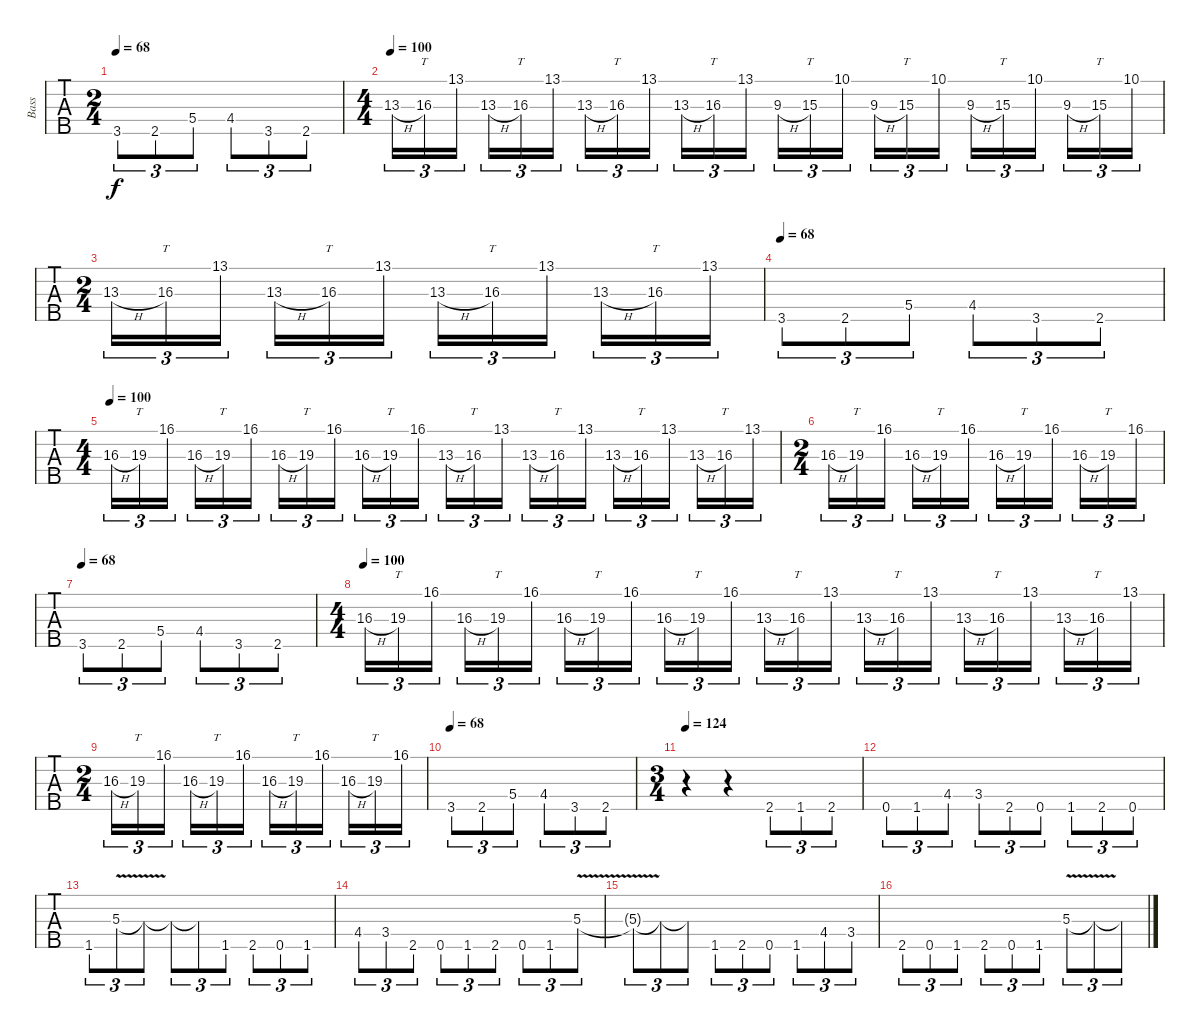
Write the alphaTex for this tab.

\track ("Bass" "Bass") {instrument electricbassfinger}
\staff {tabs}
\tuning (Gb2 Db2 Ab1 Eb1 Bb0) {hide}
\ts (2 4)
\tempo 68
\clef f4
\ks c
3.5.8{tu (3 2) dy f} 2.5.8{tu (3 2)} 5.4.8{tu (3 2)} 4.4.8{tu (3 2)} 3.5.8{tu (3 2)} 2.5.8{tu (3 2)} |
\ts (4 4)
\tempo 100
13.3{h}.16{tu (3 2)} 16.3.16{tt tu (3 2)} 13.1.16{tu (3 2) beam splitsecondary} 13.3{h}.16{tu (3 2)} 16.3.16{tt tu (3 2)} 13.1.16{tu (3 2)} 13.3{h}.16{tu (3 2)} 16.3.16{tt tu (3 2)} 13.1.16{tu (3 2) beam splitsecondary} 13.3{h}.16{tu (3 2)} 16.3.16{tt tu (3 2)} 13.1.16{tu (3 2)} 9.3{h}.16{tu (3 2)} 15.3.16{tt tu (3 2)} 10.1.16{tu (3 2) beam splitsecondary} 9.3{h}.16{tu (3 2)} 15.3.16{tt tu (3 2)} 10.1.16{tu (3 2)} 9.3{h}.16{tu (3 2)} 15.3.16{tt tu (3 2)} 10.1.16{tu (3 2) beam splitsecondary} 9.3{h}.16{tu (3 2)} 15.3.16{tt tu (3 2)} 10.1.16{tu (3 2)} |
\ts (2 4)
13.3{h}.16{tu (3 2)} 16.3.16{tt tu (3 2)} 13.1.16{tu (3 2) beam splitsecondary} 13.3{h}.16{tu (3 2)} 16.3.16{tt tu (3 2)} 13.1.16{tu (3 2)} 13.3{h}.16{tu (3 2)} 16.3.16{tt tu (3 2)} 13.1.16{tu (3 2) beam splitsecondary} 13.3{h}.16{tu (3 2)} 16.3.16{tt tu (3 2)} 13.1.16{tu (3 2)} |
\tempo 68
3.5.8{tu (3 2)} 2.5.8{tu (3 2)} 5.4.8{tu (3 2)} 4.4.8{tu (3 2)} 3.5.8{tu (3 2)} 2.5.8{tu (3 2)} |
\ts (4 4)
\tempo 100
16.3{h}.16{tu (3 2)} 19.3.16{tt tu (3 2)} 16.1.16{tu (3 2) beam splitsecondary} 16.3{h}.16{tu (3 2)} 19.3.16{tt tu (3 2)} 16.1.16{tu (3 2)} 16.3{h}.16{tu (3 2)} 19.3.16{tt tu (3 2)} 16.1.16{tu (3 2) beam splitsecondary} 16.3{h}.16{tu (3 2)} 19.3.16{tt tu (3 2)} 16.1.16{tu (3 2)} 13.3{h}.16{tu (3 2)} 16.3.16{tt tu (3 2)} 13.1.16{tu (3 2) beam splitsecondary} 13.3{h}.16{tu (3 2)} 16.3.16{tt tu (3 2)} 13.1.16{tu (3 2)} 13.3{h}.16{tu (3 2)} 16.3.16{tt tu (3 2)} 13.1.16{tu (3 2) beam splitsecondary} 13.3{h}.16{tu (3 2)} 16.3.16{tt tu (3 2)} 13.1.16{tu (3 2)} |
\ts (2 4)
16.3{h}.16{tu (3 2)} 19.3.16{tt tu (3 2)} 16.1.16{tu (3 2) beam splitsecondary} 16.3{h}.16{tu (3 2)} 19.3.16{tt tu (3 2)} 16.1.16{tu (3 2)} 16.3{h}.16{tu (3 2)} 19.3.16{tt tu (3 2)} 16.1.16{tu (3 2) beam splitsecondary} 16.3{h}.16{tu (3 2)} 19.3.16{tt tu (3 2)} 16.1.16{tu (3 2)} |
\tempo 68
3.5.8{tu (3 2)} 2.5.8{tu (3 2)} 5.4.8{tu (3 2)} 4.4.8{tu (3 2)} 3.5.8{tu (3 2)} 2.5.8{tu (3 2)} |
\ts (4 4)
\tempo 100
16.3{h}.16{tu (3 2)} 19.3.16{tt tu (3 2)} 16.1.16{tu (3 2) beam splitsecondary} 16.3{h}.16{tu (3 2)} 19.3.16{tt tu (3 2)} 16.1.16{tu (3 2)} 16.3{h}.16{tu (3 2)} 19.3.16{tt tu (3 2)} 16.1.16{tu (3 2) beam splitsecondary} 16.3{h}.16{tu (3 2)} 19.3.16{tt tu (3 2)} 16.1.16{tu (3 2)} 13.3{h}.16{tu (3 2)} 16.3.16{tt tu (3 2)} 13.1.16{tu (3 2) beam splitsecondary} 13.3{h}.16{tu (3 2)} 16.3.16{tt tu (3 2)} 13.1.16{tu (3 2)} 13.3{h}.16{tu (3 2)} 16.3.16{tt tu (3 2)} 13.1.16{tu (3 2) beam splitsecondary} 13.3{h}.16{tu (3 2)} 16.3.16{tt tu (3 2)} 13.1.16{tu (3 2)} |
\ts (2 4)
16.3{h}.16{tu (3 2)} 19.3.16{tt tu (3 2)} 16.1.16{tu (3 2) beam splitsecondary} 16.3{h}.16{tu (3 2)} 19.3.16{tt tu (3 2)} 16.1.16{tu (3 2)} 16.3{h}.16{tu (3 2)} 19.3.16{tt tu (3 2)} 16.1.16{tu (3 2) beam splitsecondary} 16.3{h}.16{tu (3 2)} 19.3.16{tt tu (3 2)} 16.1.16{tu (3 2)} |
\tempo 68
3.5.8{tu (3 2)} 2.5.8{tu (3 2)} 5.4.8{tu (3 2)} 4.4.8{tu (3 2)} 3.5.8{tu (3 2)} 2.5.8{tu (3 2)} |
\ts (3 4)
\tempo 124
r.4 r.4 2.5.8{tu (3 2)} 1.5.8{tu (3 2)} 2.5.8{tu (3 2)} |
0.5.8{tu (3 2)} 1.5.8{tu (3 2)} 4.4.8{tu (3 2)} 3.4.8{tu (3 2)} 2.5.8{tu (3 2)} 0.5.8{tu (3 2)} 1.5.8{tu (3 2)} 2.5.8{tu (3 2)} 0.5.8{tu (3 2)} |
1.5.8{tu (3 2)} 5.3{v}.8{tu (3 2)} 5.3{t}.8{tu (3 2)} 5.3{t}.8{tu (3 2)} 5.3{t}.8{tu (3 2)} 1.5.8{tu (3 2)} 2.5.8{tu (3 2)} 0.5.8{tu (3 2)} 1.5.8{tu (3 2)} |
4.4.8{tu (3 2)} 3.4.8{tu (3 2)} 2.5.8{tu (3 2)} 0.5.8{tu (3 2)} 1.5.8{tu (3 2)} 2.5.8{tu (3 2)} 0.5.8{tu (3 2)} 1.5.8{tu (3 2)} 5.3{v}.8{tu (3 2)} |
5.3{t}.8{tu (3 2)} 5.3{t}.8{tu (3 2)} 5.3{t}.8{tu (3 2)} 1.5.8{tu (3 2)} 2.5.8{tu (3 2)} 0.5.8{tu (3 2)} 1.5.8{tu (3 2)} 4.4.8{tu (3 2)} 3.4.8{tu (3 2)} |
2.5.8{tu (3 2)} 0.5.8{tu (3 2)} 1.5.8{tu (3 2)} 2.5.8{tu (3 2)} 0.5.8{tu (3 2)} 1.5.8{tu (3 2)} 5.3{v}.8{tu (3 2)} 5.3{t}.8{tu (3 2)} 5.3{t}.8{tu (3 2)}
